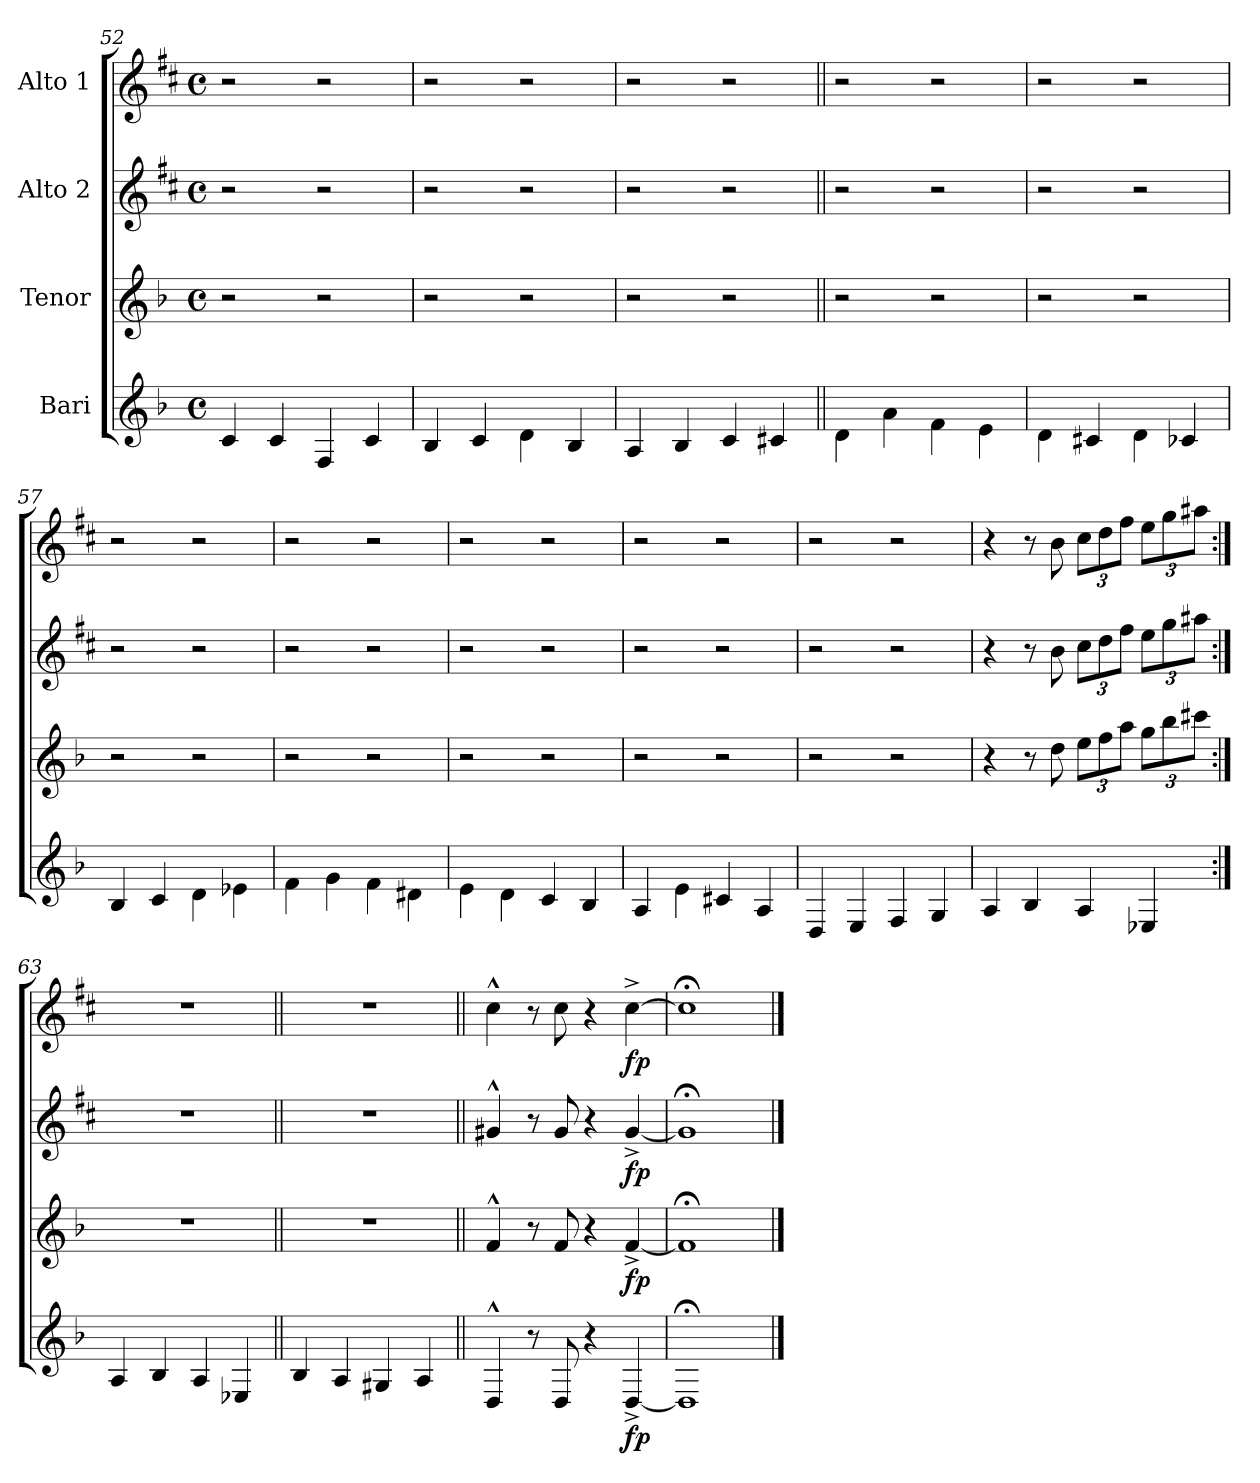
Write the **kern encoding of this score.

**kern	**dynam	**kern	**dynam	**kern	**dynam	**kern	**dynam
*part4	*part4	*part3	*part3	*part2	*part2	*part1	*part1
*staff4	*staff4	*staff3	*staff3	*staff2	*staff2	*staff1	*staff1
*I"Bari	*	*I"Tenor	*	*I"Alto 2	*	*I"Alto 1	*
*clefG2	*	*clefG2	*	*clefG2	*	*clefG2	*
*ITrd12c21	*	*ITrd8c14	*	*ITrd5c9	*	*ITrd5c9	*
*k[b-]	*	*k[b-]	*	*k[b-]	*	*k[b-]	*
*F:	*	*F:	*	*F:	*	*F:	*
*M4/4	*	*M4/4	*	*M4/4	*	*M4/4	*
*met(c)	*	*met(c)	*	*met(c)	*	*met(c)	*
=52	=52	=52	=52	=52	=52	=52	=52
4C/	.	2r	.	2r	.	2r	.
4C/	.	.	.	.	.	.	.
4FF/	.	2r	.	2r	.	2r	.
4C/	.	.	.	.	.	.	.
=53	=53	=53	=53	=53	=53	=53	=53
4BB-/	.	2r	.	2r	.	2r	.
4C/	.	.	.	.	.	.	.
4D\	.	2r	.	2r	.	2r	.
4BB-/	.	.	.	.	.	.	.
=54	=54	=54	=54	=54	=54	=54	=54
4AA/	.	2r	.	2r	.	2r	.
4BB-/	.	.	.	.	.	.	.
4C/	.	2r	.	2r	.	2r	.
4C#X/	.	.	.	.	.	.	.
!!LO:LB:g=z
=55||	=55||	=55||	=55||	=55||	=55||	=55||	=55||
4D\	.	2r	.	2r	.	2r	.
4A\	.	.	.	.	.	.	.
4F\	.	2r	.	2r	.	2r	.
4E\	.	.	.	.	.	.	.
=56	=56	=56	=56	=56	=56	=56	=56
4D\	.	2r	.	2r	.	2r	.
4C#X/	.	.	.	.	.	.	.
4D\	.	2r	.	2r	.	2r	.
4C-X/	.	.	.	.	.	.	.
=57	=57	=57	=57	=57	=57	=57	=57
4BB-/	.	2r	.	2r	.	2r	.
4C/	.	.	.	.	.	.	.
4D\	.	2r	.	2r	.	2r	.
4E-X\	.	.	.	.	.	.	.
=58	=58	=58	=58	=58	=58	=58	=58
4F\	.	2r	.	2r	.	2r	.
4G\	.	.	.	.	.	.	.
4F\	.	2r	.	2r	.	2r	.
4D#X\	.	.	.	.	.	.	.
=59	=59	=59	=59	=59	=59	=59	=59
4E\	.	2r	.	2r	.	2r	.
4D\	.	.	.	.	.	.	.
4C/	.	2r	.	2r	.	2r	.
4BB-/	.	.	.	.	.	.	.
=60	=60	=60	=60	=60	=60	=60	=60
4AA/	.	2r	.	2r	.	2r	.
4E\	.	.	.	.	.	.	.
4C#X/	.	2r	.	2r	.	2r	.
4AA/	.	.	.	.	.	.	.
=61	=61	=61	=61	=61	=61	=61	=61
4DD/	.	2r	.	2r	.	2r	.
4EE/	.	.	.	.	.	.	.
4FF/	.	2r	.	2r	.	2r	.
4GG/	.	.	.	.	.	.	.
=62	=62	=62	=62	=62	=62	=62	=62
4AA/	.	4r	.	4r	.	4r	.
4BB-/	.	8r	.	8r	.	8r	.
.	.	8d\	.	8d\	.	8d\	.
4AA/	.	12e\L	.	12e\L	.	12e\L	.
.	.	12f\	.	12f\	.	12f\	.
.	.	12a\J	.	12a\J	.	12a\J	.
4EE-X/	.	12g\L	.	12g\L	.	12g\L	.
.	.	12b-\	.	12b-\	.	12b-\	.
.	.	12cc#X\J	.	12cc#X\J	.	12cc#X\J	.
=63:|!	=63:|!	=63:|!	=63:|!	=63:|!	=63:|!	=63:|!	=63:|!
4AA/	.	1r	.	1r	.	1r	.
4BB-/	.	.	.	.	.	.	.
4AA/	.	.	.	.	.	.	.
4EE-X/	.	.	.	.	.	.	.
!!LO:PB:g=z
=64||	=64||	=64||	=64||	=64||	=64||	=64||	=64||
4BB-/	.	1r	.	1r	.	1r	.
4AA/	.	.	.	.	.	.	.
4GG#X/	.	.	.	.	.	.	.
4AA/	.	.	.	.	.	.	.
=65||	=65||	=65||	=65||	=65||	=65||	=65||	=65||
4DD^^>/	.	4F^^>/	.	4Bn^^>/	.	4e^^>\	.
8r	.	8r	.	8r	.	8r	.
8DD/	.	8F/	.	8B/	.	8e\	.
4r	.	4r	.	4r	.	4r	.
!	!LO:DY:b	!	!LO:DY:b	!	!LO:DY:b	!	!LO:DY:b
[4DD^</	fp	[4F^</	fp	[4B^</	fp	[4e^>\	fp
=66	=66	=66	=66	=66	=66	=66	=66
1DD;]	.	1F;]	.	1B;]	.	1e;<]	.
==	==	==	==	==	==	==	==
*-	*-	*-	*-	*-	*-	*-	*-
